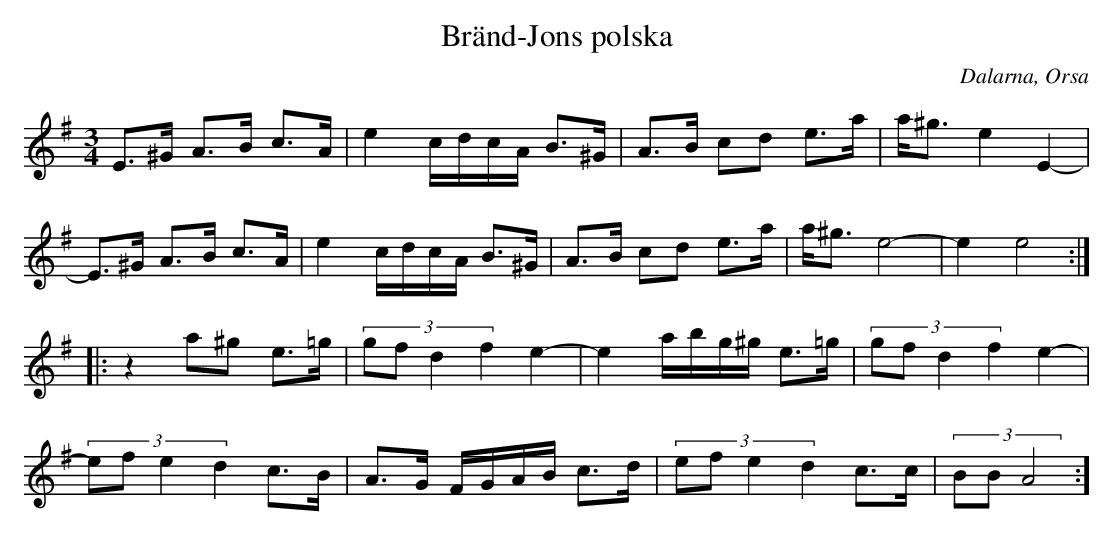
X:1
T: Bränd-Jons polska
O: Dalarna, Orsa
M: 3/4
L: 1/8
K: Ador
E>^G A>B c>A | e2 c/d/c/A/ B>^G | A>B cd e>a | a<^g e2 E2- |
E>^G A>B c>A | e2 c/d/c/A/ B>^G | A>B cd e>a | a<^g e4- | e2 e4 :|
|: z2 a^g e>=g | (3:2:4gf d2 f2 e2- | e2 a/b/g/^g/ e>=g | (3:2:4gf d2 f2 e2- |
(3:2:4ef e2 d2 c>B | A>G F/G/A/B/ c>d | (3:2:4ef e2 d2 c>c | (3BĜB A4 :]
